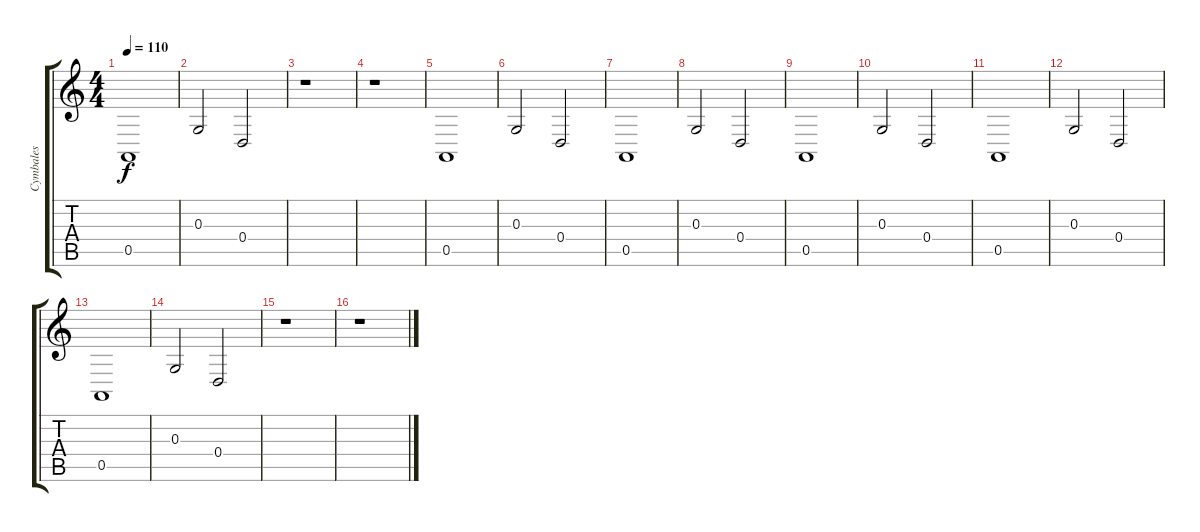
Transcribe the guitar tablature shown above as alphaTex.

\track ("Cymbales" "Cymbales") {instrument reversecymbal}
\staff {score tabs}
\tuning (E4 B3 G3 D3 A2 E2) {hide}
\ts (4 4)
\tempo 110
\clef g2
\ks c
0.5.1{dy f balance 13} |
0.3.2{balance 3} 0.4.2 |
r.1 |
r.1 |
0.5.1{balance 13} |
0.3.2{balance 3} 0.4.2 |
0.5.1{balance 13} |
0.3.2{balance 3} 0.4.2 |
0.5.1{balance 13} |
0.3.2{balance 3} 0.4.2 |
0.5.1{balance 13} |
0.3.2{balance 3} 0.4.2 |
0.5.1{balance 13} |
0.3.2{balance 3} 0.4.2 |
r.1 |
r.1
